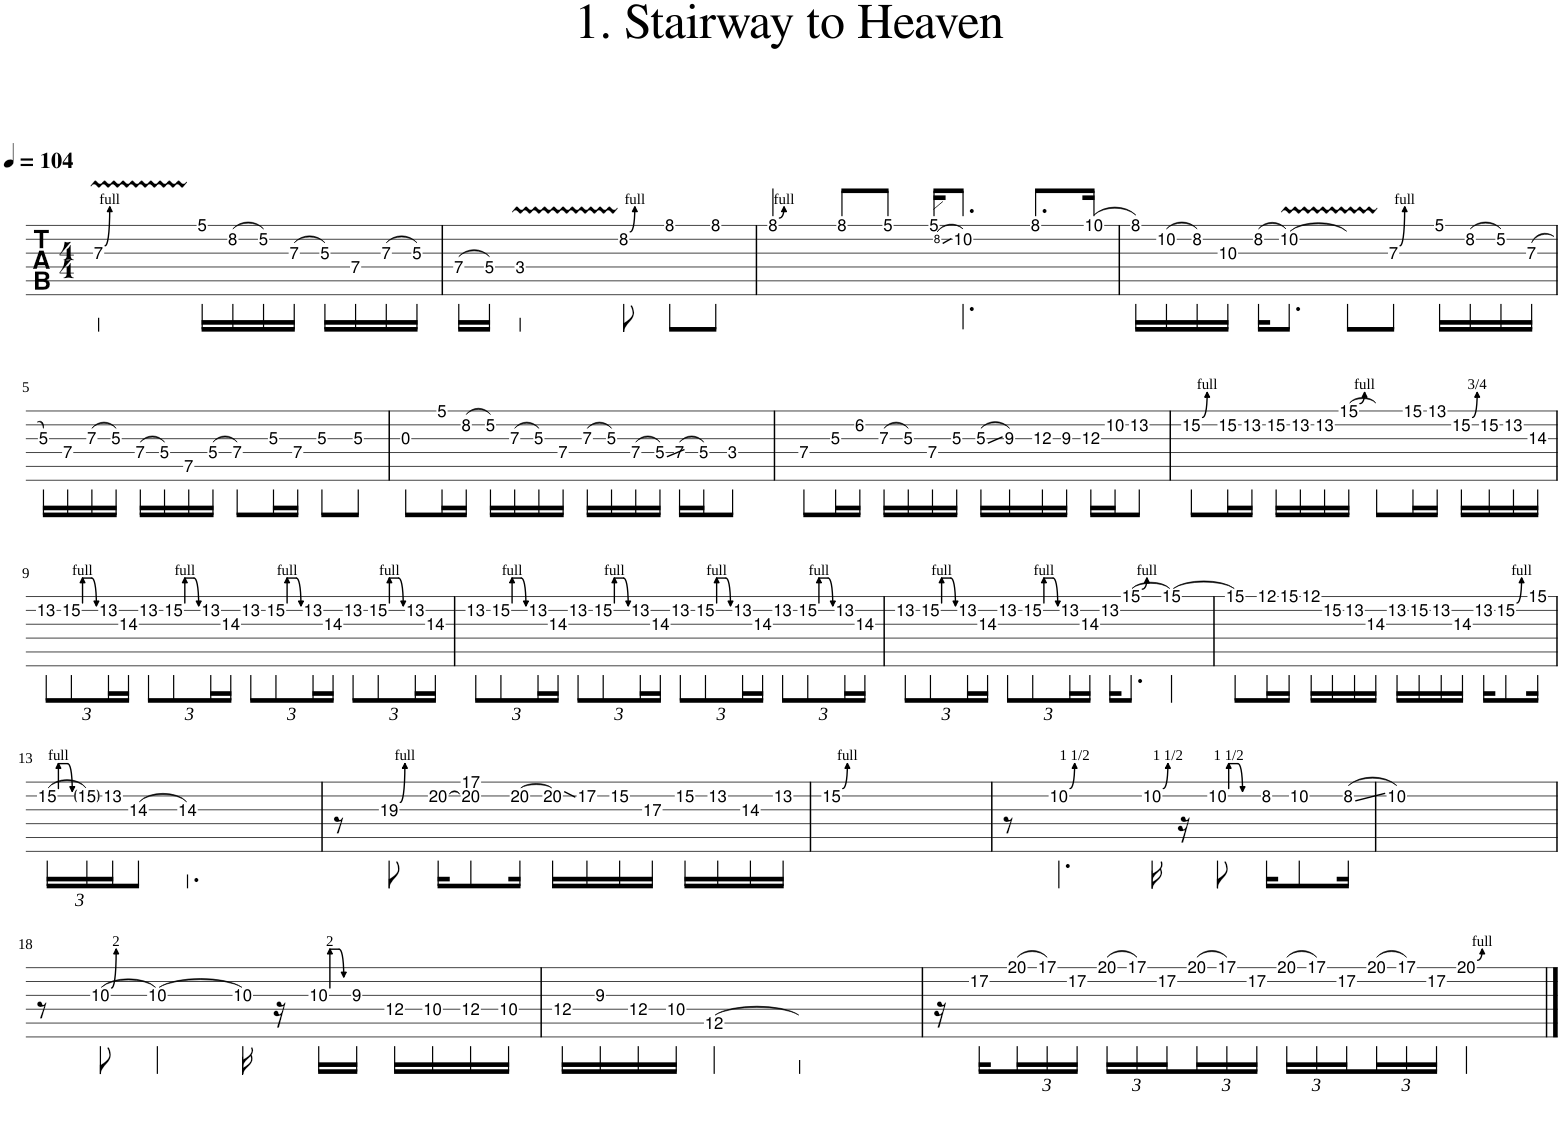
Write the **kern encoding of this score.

**kern
*part1
*staff1
*I"Guitar
*I'Guit.
*stria6
*
*k[]
*M4/4
*MM104
=1
2d\
16a\LL
(16g\
16e\)
(16d\JJ
16c\LL)
16A\
(16d\
16c\JJ)
=2
(16A\LL
16G\JJ)
2F\
8g\
8cc\L
8cc\J
=3
*^
4cc/	2ryy
8cc/L	.
8a/J	.
16a/KL	48ryy
.	48ryy
.	48gKKL
(qg	.
8.a/J)	8.a\J
8.cc/L	4ryy
(16dd/Jk	.
*v	*v
=4
16cc\LL)
(16a\
16g\)
16f\JJ
(16g\KL
[8.a\J)
8aTTT\L]
8d\J
16a\LL
(16g\
16e\)
(16d\JJ
!!LO:LB:g=z
=5
16c\LL)
16A\
(16d\
16c\JJ)
(16A\LL
16G\)
16E\
(16G\JJ
8A\L)
16c\L
16A\JJ
8c~'\L
8c\J
=6
*^
8G\L	4...ryy
16a\L	.
(16g\JJ	.
16e\LL)	.
(16d\	.
16c\)	.
16A\JJ	.
*v	*v
(16d\LL
16c\)
(16A\
16G\JJ)
(16A\LL
16G\J)
8F\J
*^
.	32F
=7	=7
8A\L	8A
16c\L	4.ryy
16f\JJ	.
(16d\LL	.
16c\)	.
16A\	.
16c\JJ	.
(16c\LL	[32cLLL
.	32cJ]
16e\)	16eJJ
16g\	4.ryy
16e\JJ	.
16g\LL	.
16a\J	.
8cc\J	.
*v	*v
=8
8dd\L
16dd\L
16cc\JJ
16dd\LL
16cc\
16cc\
[16gg\JJ
8gg\L]
16gg\L
16ff\JJ
16dd\LL
16dd\
16cc\
16a\JJ
!!LO:LB:g=z
=9
*Xbrackettup
12cc\L
12dd\
24cc\L
24a\JJ
12cc\L
12dd\
24cc\L
24a\JJ
12cc\L
12dd\
24cc\L
24a\JJ
12cc\L
12dd\
24cc\L
24a\JJ
=10
12cc\L
12dd\
24cc\L
24a\JJ
12cc\L
12dd\
24cc\L
24a\JJ
12cc\L
12dd\
24cc\L
24a\JJ
12cc\L
12dd\
24cc\L
24a\JJ
=11
12cc\L
12dd\
24cc\L
24a\JJ
12cc\L
12dd\
24cc\L
24a\JJ
16cc\KL
[8.gg\J
4gg\_
=12
8gg\L]
16ee\L
16gg\JJ
16ee\LL
16dd\
16cc\
16a\JJ
16cc\LL
16dd\
16cc\
16a\JJ
16cc\KL
8dd\
16gg\Jk
!!LO:LB:g=z
=13
[24dd\LL
24dd\]
24cc\J
[8a\J
2.a\]
=14
8r
8dd\
[16gg\KL
8gg\] 8aa\
[16gg\Jk
16gg\LL]
16ee\
16dd\
16cc\JJ
16dd\LL
16cc\
16a\
16cc\JJ
=15
1dd
=16
8r
4.a\
16a\
16r
8a\
16g\KL
8a\
(16g\Jk
=17
1a)
!!LO:LB:g=z
=18
8r
[8f\
4f\_
16f\]
16r
16f\LL
16e\JJ
16d\LL
16c\
16d\
16c\JJ
=19
16d\LL
16e\
16d\
16c\JJ
[4A\
2A\]
=20
16r
16ee\LL
(24ccc\
24aa\)
24ee\JJ
(24ccc\LL
24aa\)
24ee\
(24ccc\
24aa\)
24ee\JJ
(24ccc\LL
24aa\)
24ee\
(24ccc\
24aa\)
24ee\JJ
4ccc\
==
*-
